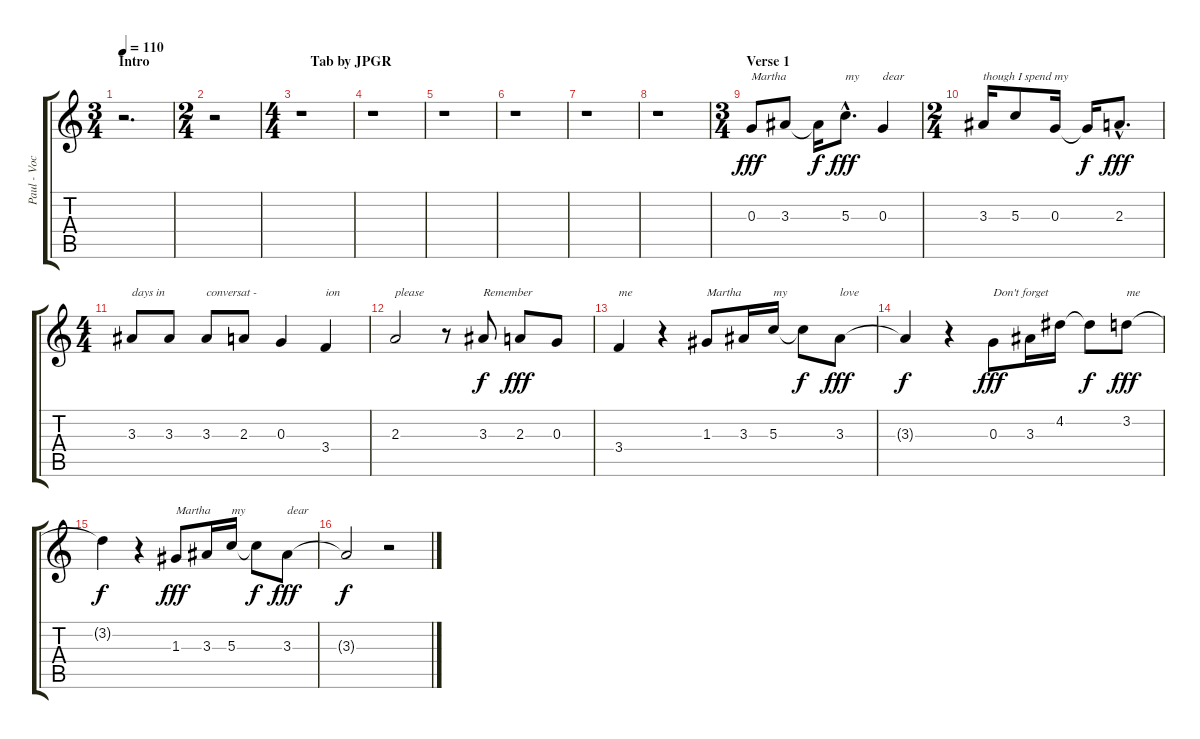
\track ("Paul - Vocal" "Paul - Voc") {instrument acousticguitarnylon}
\staff {score tabs}
\tuning (E4 B3 G3 D3 A2 E2) {hide}
\ts (3 4)
\section ("" "Intro                                              Tab by JPGR")
\tempo 110
\clef g2
\ks c
r.2{d dy fff instrument acousticguitarnylon} |
\ts (2 4)
r.2 |
\ts (4 4)
r.1 |
r.1 |
r.1 |
r.1 |
r.1 |
r.1 |
\ts (3 4)
\section ("" "Verse 1")
0.3.8{txt "Martha"} 3.3.8 3.3{t}.16{dy f} 5.3{hac}.8{d txt "my" dy fff} 0.3.4{txt "dear"} |
\ts (2 4)
3.3.16{txt "though I spend my"} 5.3.8 0.3.16 0.3{t}.16{dy f} 2.3{hac}.8{d dy fff} |
\ts (4 4)
3.3.8{txt "days in"} 3.3.8 3.3.8{txt "conversat -"} 2.3.8 0.3.4 3.4.4{txt "ion"} |
2.3.2{txt "please"} r.8 3.3.8{txt "Remember" dy f} 2.3.8{dy fff} 0.3.8 |
3.4.4{txt "me"} r.4 1.3.8{txt "Martha"} 3.3.16 5.3.16{txt "my"} 5.3{t}.8{dy f} 3.3.8{txt "love" dy fff} |
3.3{t}.4{dy f} r.4 0.3.8{txt "Don't forget" dy fff} 3.3.16 4.2.16 4.2{t}.8{dy f} 3.2.8{txt "me" dy fff} |
3.2{t}.4{dy f} r.4 1.3.8{txt "Martha " dy fff} 3.3.16 5.3.16{txt "my"} 5.3{t}.8{dy f} 3.3.8{txt "dear" dy fff} |
3.3{t}.2{dy f} r.2
